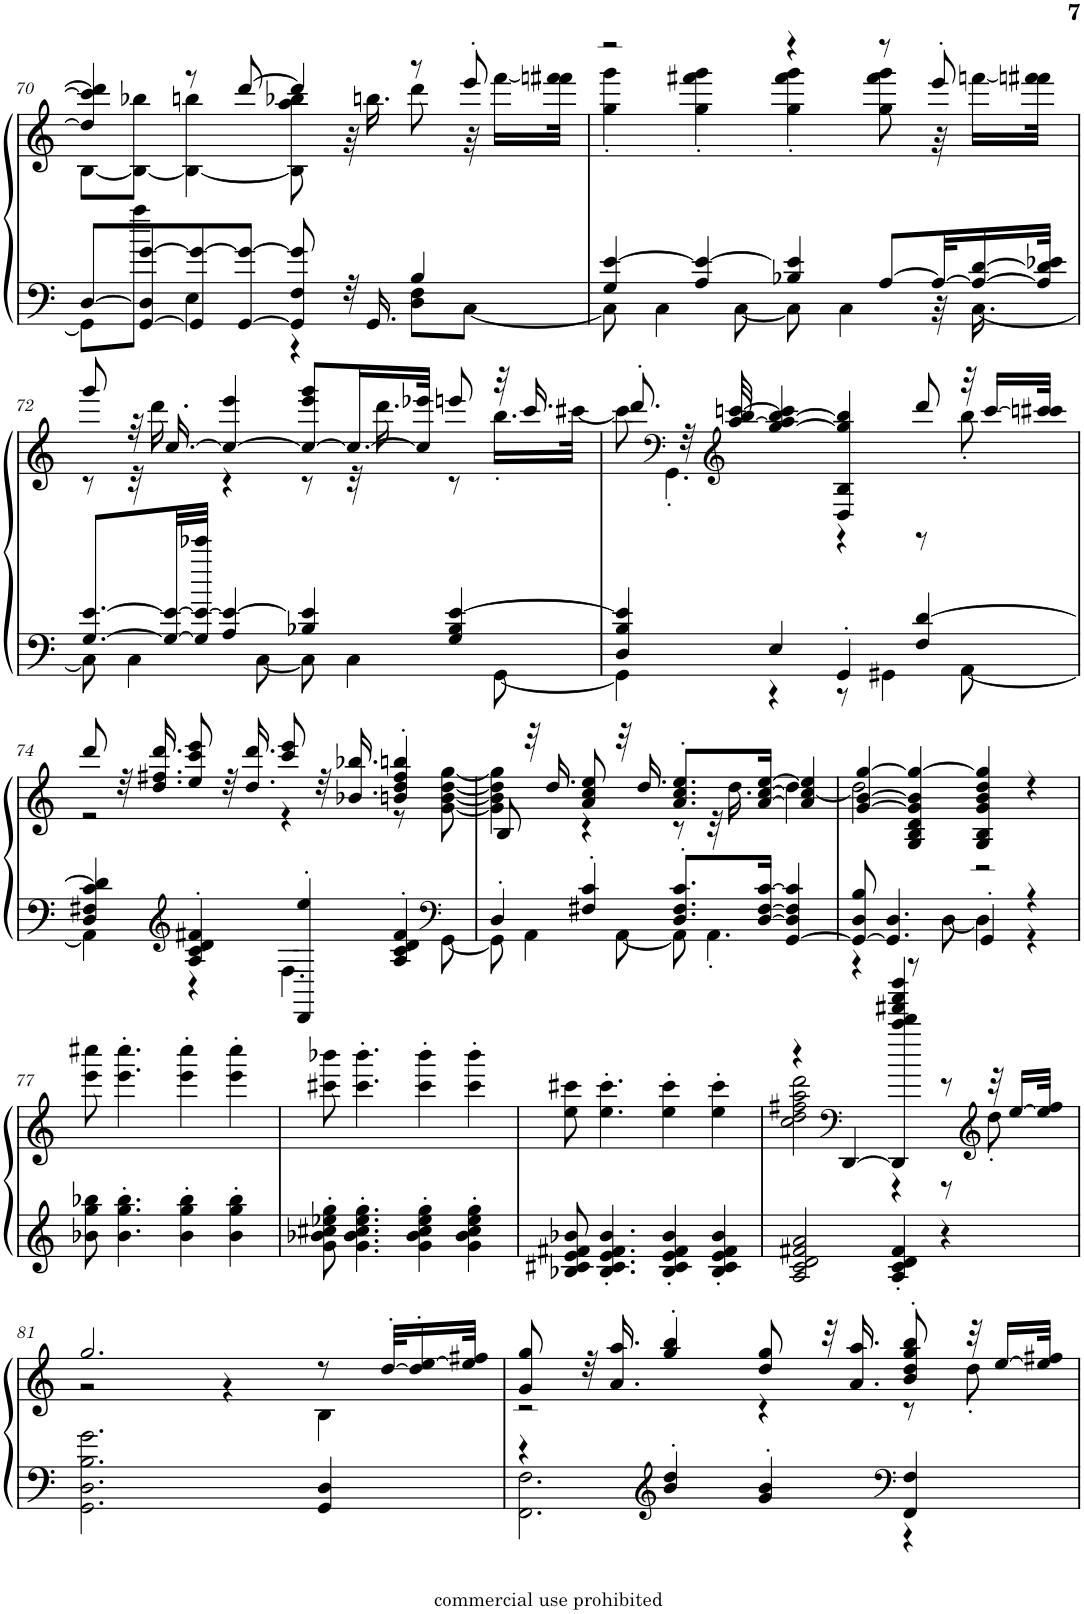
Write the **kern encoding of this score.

**kern	**kern
*part1	*part1
*staff2	*staff1
*I"Piano, Railroad Blues - QRS Word Roll #1141	*
*I'Pno.	*
!!LO:PB:g=z
*clefF4	*clefG2
*k[]	*k[]
*M4/4	*M4/4
=70	=70
*^	*^
[8D/L	8GG\L]	4dd/] 4ccc#/] 4ddd/]	[8B\L
[8GG/ 8D/] [8g/	8aa\J	.	8B\_ 8bb-X\J
8GG/] 8g/_	4E\	8r	4B\_ 4bbn\
[8GG/ 8g/_J	.	[8ddd/	.
8GG/] 8F/ 8g/]	4r	4ddd/]	8B\] 8aa\ 8bb-X\
32r	.	.	32r
16.GG/	.	.	16.bbn\
4B/	8D\ 8F\L	8r	8ddd\
.	[8C\J	8eee'/	32r
.	.	.	[16fff\LL
.	.	.	32fffn\] 32fff#X\JJk
=71	=71	=71	=71
4G/ [4e/	8C\]	2r	4gg\' 4ggg\'
.	4C\	.	.
4A/ 4e/_	.	.	4gg\' 4fff#X\' 4ggg\'
.	[8C\	.	.
4B-X/ 4e/]	8C\]	4r	4gg\' 4fff#\' 4ggg\'
.	4C\	.	.
[8A/L	.	8r	8gg\ 8fff#\ 8ggg\
32A/KL_	32r	8eee'/	32r
16A/_ [16d/	[16.C\	.	[16fffn\LL
32A/] 32d/] 32e-X/JJk	.	.	32fffn\] 32fff#X\JJk
!!LO:LB:g=z	!!
=72	=72	=72	=72
[8.G/ [8.e/L	8C\]	8ggg/	8r
.	4C\	32r	32r
.	.	[16.cc/	16.ddd\
32G/_ 32e/_LL	.	.	.
32G/] 32e/_ 32eee-X/JJJ	.	.	.
4A/ 4e/_	.	4cc/_ 4eee/	4r
.	[8C\	.	.
4B-X/ 4e/]	8C\]	8cc/_ 8eee/ 8ggg/L	8r
.	4C\	16.cc/L_	32r
.	.	.	16.ddd\
.	.	32cc/] 32eee-X/JJk	.
4G/ 4B-/ [4e/	.	8eeen/	8r
.	[8GG\	32r	16.bb'\LL
.	.	16.ccc/	.
.	.	.	[32ccc#X\JJk
=73	=73	=73	=73
4D/ 4B/ 4e/]	4GG\]	8.ddd'/	8ccc#\]
*	*	*clefF4	*
.	.	.	4.GG'\
.	.	32r	.
*	*	*clefG2	*
.	.	[32aa/ 32bb/ [32cccn/	.
4E/	4r	[4gg/ 4aa/] [4bb/ 4ccc/]	.
4GG'/	8r	4D/ 4B/ 4gg/] 4bb/]	4r
.	4GG#X\	.	.
4F/ [4d/	.	8ddd/	8r
.	[8AA\	32r	8bb'\
.	.	[16ccc/LL	.
.	.	32cccn/] 32ccc#X/JJk	.
!!LO:LB:g=z	!!
=74	=74	=74	=74
4D/ 4F#X/ 4c/ 4d/]	4AA\]	8ddd/	2r
.	.	32r	.
.	.	16.dd/ 16.ff#X/ 16.ddd/	.
*clefG2	*	*	*
4A/' 4c/' 4d/' 4f#X/'	4r	8ee/ 8ccc/ 8eee/	.
.	.	32r	.
.	.	16.dd/ 16.ddd/	.
4DD/' 4ee/'	4.F#\	8ccc/ 8eee/	4r
.	.	32r	.
.	.	16.b-X/ 16.bb-X/	.
4A/' 4c/' 4d/' 4f#/'	.	4bn/' 4dd/' 4ff#/' 4bbn/'	8r
*clefF4	*	*	*
.	[8GG\	.	[8g\ [8b\ [8dd\ [8gg\
=75	=75	=75	=75
4D'/	8GG\]	8B/	4g\] 4b\] 4dd\] 4gg\]
.	4AA\	32r	.
.	.	16.dd/	.
4F#X/' 4c/'	.	8a/ 8cc/ 8ee/	4r
.	[8AA\	32r	.
.	.	16.dd/	.
8.D/' 8.F#/' 8.c/'L	8AA\]	8.a/' 8.cc/' 8.ee/'L	8r
.	4.AA'\	.	32r
.	.	.	16.dd\
[16D/ [16F#/ [16c/Jk	.	[16a/ [16cc/ [16ee/Jk	.
[4GG/ 4D/] 4F#/] 4c/]	.	4a/] 4cc/] 4ee/]	[4dd\
=76	=76	=76	=76
8GG/_ 8D/ 8B/	4r	[4g/ [4b/ [4gg/	2dd\]
4.GG/] 4.D/	.	.	.
.	8r	4G/ 4B/ 4d/ 4g/] 4b/] 4gg/_	.
.	[8D\	.	.
4GG'/	4D\]	4G/ 4B/ 4g/ 4b/ 4dd/ 4gg/]	2r
4r	4r	4r	.
*v	*v	*	*
*	*v	*v
!!LO:LB:g=z
=77	=77
8b-X\ 8gg\ 8bb-X\	8eee\ 8cccc#X\
4.b-\' 4.gg\' 4.bb-\'	4.eee\' 4.cccc#\'
4b-\' 4gg\' 4bb-\'	4eee\' 4cccc#\'
4b-\' 4gg\' 4bb-\'	4eee\' 4cccc#\'
=78	=78
8g\' 8b-X\' 8cc#X\' 8ee-X\' 8gg\'	8ccc#X\ 8bbb-X\
4.g\' 4.b-\' 4.cc#\' 4.ee-\' 4.gg\'	4.ccc#\' 4.bbb-\'
4g\' 4b-\' 4cc#\' 4ee-\' 4gg\'	4ccc#\' 4bbb-\'
4g\' 4b-\' 4cc#\' 4ee-\' 4gg\'	4ccc#\' 4bbb-\'
=79	=79
8B-X/ 8c#X/ 8e/ 8f#X/ 8b-X/	8ee\ 8ccc#X\
4.B-/' 4.c#/' 4.e/' 4.f#/' 4.b-/'	4.ee\' 4.ccc#\'
4B-/' 4c#/' 4e/' 4f#/' 4b-/'	4ee\' 4ccc#\'
4B-/' 4c#/' 4e/' 4f#/' 4b-/'	4ee\' 4ccc#\'
=80	=80
*	*^
2A/ 2c/ 2d/ 2f#X/ 2a/	4r	2cc\ 2dd\ 2ff#X\ 2aa\ 2ddd\
*	*clefF4	*
.	[4DD/	.
4A/' 4c/' 4d/' 4f#/'	4DD/] 4ccc/ 4ddd/ 4fff#X/ 4aaa/ 4dddd/	4r
4r	8r	8r
*	*clefG2	*
.	32r	8dd'\
.	[16ee/LL	.
.	32ee/] 32ff#/JJk	.
!!LO:LB:g=z	!!
=81	=81	=81
2.GG\ 2.D\ 2.B\ 2.g\	2.gg/	2r
.	.	4r
4GG/ 4D/	8r	4B\
.	[32dd'/KLL	.
.	16dd/]' [16ee/'	.
.	32ee/] 32ff#X/JJk	.
=82	=82	=82
*^	*	*
4r	2.FF\ 2.F\	8g/ 8gg/	2r
.	.	32r	.
.	.	16.a/ 16.aa/	.
*clefG2	*	*	*
4b/' 4dd/'	.	4gg/' 4bb/'	.
4g/' 4b/'	.	8dd/ 8gg/	4r
.	.	32r	.
.	.	16.a/ 16.aa/	.
*clefF4	*	*	*
4FF/ 4F/	4r	8b/' 8dd/' 8gg/' 8bb/'	8r
.	.	32r	8dd'\
.	.	[16ee/LL	.
.	.	32ee/] 32ff#X/JJk	.
*v	*v	*	*
*	*v	*v
=	=
*-	*-
